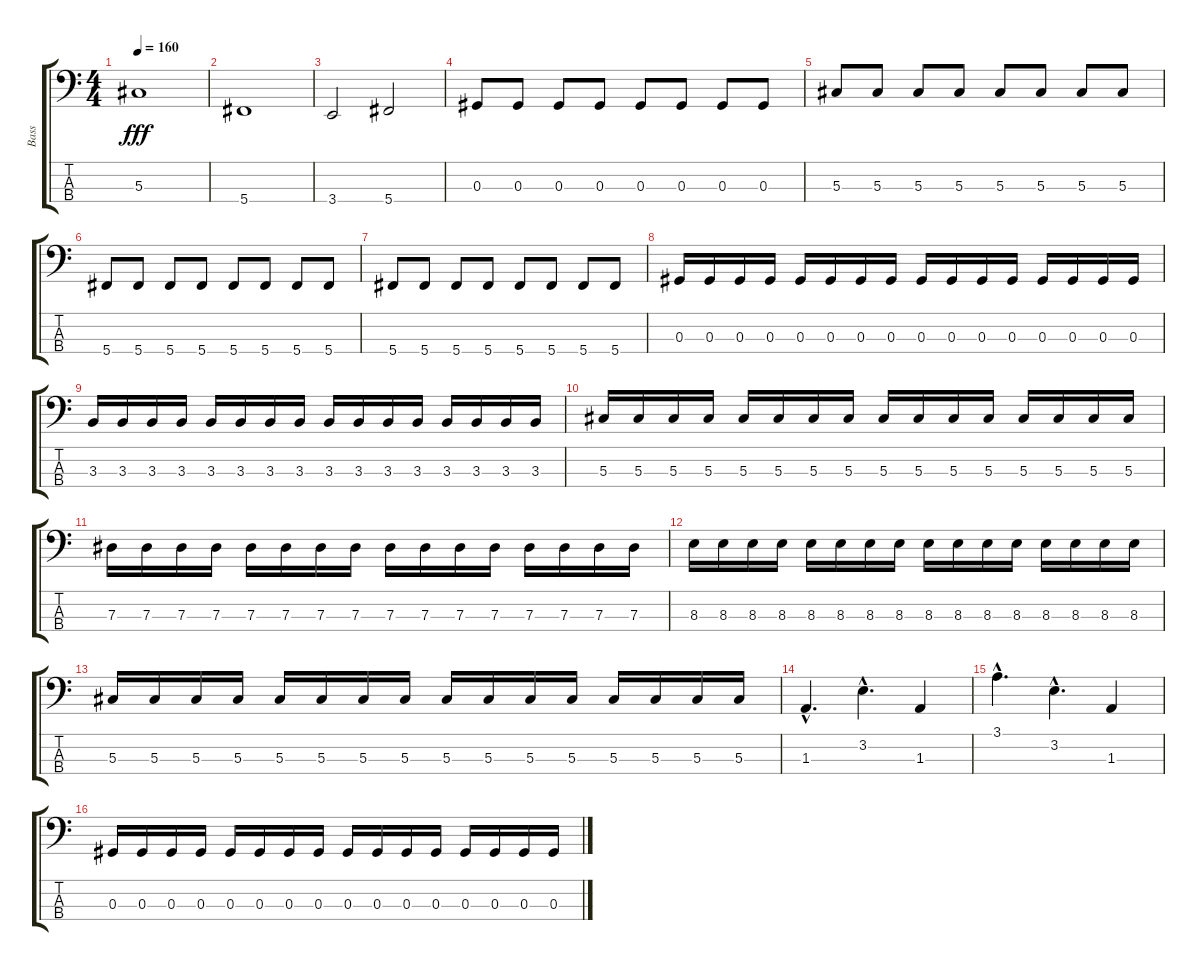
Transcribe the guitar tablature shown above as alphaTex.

\track ("Bass" "Bass") {instrument electricbasspick}
\staff {score tabs}
\tuning (Gb2 Db2 Ab1 Db1) {hide}
\ts (4 4)
\tempo 160
\clef f4
\ks c
5.3.1{dy fff} |
5.4.1 |
3.4.2 5.4.2 |
0.3.8 0.3.8 0.3.8 0.3.8 0.3.8 0.3.8 0.3.8 0.3.8 |
5.3.8 5.3.8 5.3.8 5.3.8 5.3.8 5.3.8 5.3.8 5.3.8 |
5.4.8 5.4.8 5.4.8 5.4.8 5.4.8 5.4.8 5.4.8 5.4.8 |
5.4.8 5.4.8 5.4.8 5.4.8 5.4.8 5.4.8 5.4.8 5.4.8 |
0.3.16 0.3.16 0.3.16 0.3.16 0.3.16 0.3.16 0.3.16 0.3.16 0.3.16 0.3.16 0.3.16 0.3.16 0.3.16 0.3.16 0.3.16 0.3.16 |
3.3.16 3.3.16 3.3.16 3.3.16 3.3.16 3.3.16 3.3.16 3.3.16 3.3.16 3.3.16 3.3.16 3.3.16 3.3.16 3.3.16 3.3.16 3.3.16 |
5.3.16 5.3.16 5.3.16 5.3.16 5.3.16 5.3.16 5.3.16 5.3.16 5.3.16 5.3.16 5.3.16 5.3.16 5.3.16 5.3.16 5.3.16 5.3.16 |
7.3.16 7.3.16 7.3.16 7.3.16 7.3.16 7.3.16 7.3.16 7.3.16 7.3.16 7.3.16 7.3.16 7.3.16 7.3.16 7.3.16 7.3.16 7.3.16 |
8.3.16 8.3.16 8.3.16 8.3.16 8.3.16 8.3.16 8.3.16 8.3.16 8.3.16 8.3.16 8.3.16 8.3.16 8.3.16 8.3.16 8.3.16 8.3.16 |
5.3.16 5.3.16 5.3.16 5.3.16 5.3.16 5.3.16 5.3.16 5.3.16 5.3.16 5.3.16 5.3.16 5.3.16 5.3.16 5.3.16 5.3.16 5.3.16 |
1.3{hac}.4{d} 3.2{hac}.4{d} 1.3.4 |
3.1{hac}.4{d} 3.2{hac}.4{d} 1.3.4 |
0.3.16 0.3.16 0.3.16 0.3.16 0.3.16 0.3.16 0.3.16 0.3.16 0.3.16 0.3.16 0.3.16 0.3.16 0.3.16 0.3.16 0.3.16 0.3.16
